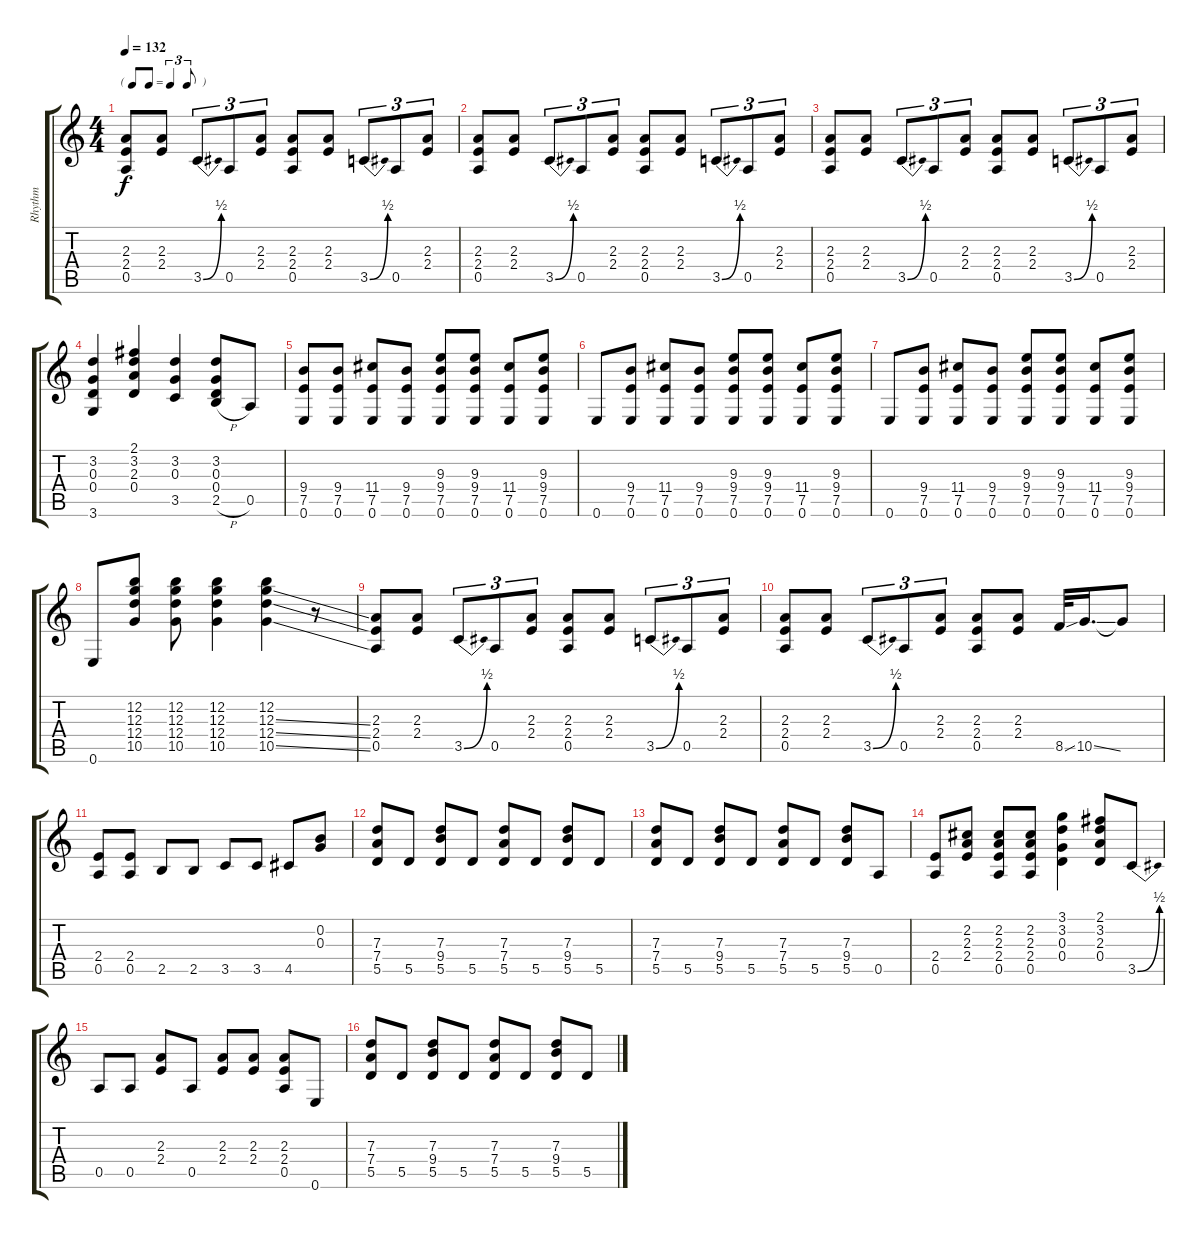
\track ("Rhythm" "Rhythm") {instrument overdrivenguitar}
\staff {score tabs}
\tuning (E4 B3 G3 D3 A2 E2) {hide}
\ts (4 4)
\tf triplet8th
\tempo 132
\clef g2
\ks c
(2.3 2.4 0.5).8{dy f} (2.3 2.4).8 3.5{be (bend 0 0 60 2)}.8{tu (3 2)} 0.5.8{tu (3 2)} (2.3 2.4).8{tu (3 2)} (2.3 2.4 0.5).8 (2.3 2.4).8 3.5{be (bend 0 0 60 2)}.8{tu (3 2)} 0.5.8{tu (3 2)} (2.3 2.4).8{tu (3 2)} |
(2.3 2.4 0.5).8 (2.3 2.4).8 3.5{be (bend 0 0 60 2)}.8{tu (3 2)} 0.5.8{tu (3 2)} (2.3 2.4).8{tu (3 2)} (2.3 2.4 0.5).8 (2.3 2.4).8 3.5{be (bend 0 0 60 2)}.8{tu (3 2)} 0.5.8{tu (3 2)} (2.3 2.4).8{tu (3 2)} |
(2.3 2.4 0.5).8 (2.3 2.4).8 3.5{be (bend 0 0 60 2)}.8{tu (3 2)} 0.5.8{tu (3 2)} (2.3 2.4).8{tu (3 2)} (2.3 2.4 0.5).8 (2.3 2.4).8 3.5{be (bend 0 0 60 2)}.8{tu (3 2)} 0.5.8{tu (3 2)} (2.3 2.4).8{tu (3 2)} |
(3.2 0.3 0.4 3.6).4 (2.1 3.2 2.3 0.4).4 (3.2 0.3 3.5).4 (3.2 0.3 0.4 2.5{h}).8 0.5.8 |
(9.4 7.5 0.6).8 (9.4 7.5 0.6).8 (11.4 7.5 0.6).8 (9.4 7.5 0.6).8 (9.3 9.4 7.5 0.6).8 (9.3 9.4 7.5 0.6).8 (11.4 7.5 0.6).8 (9.3 9.4 7.5 0.6).8 |
0.6.8 (9.4 7.5 0.6).8 (11.4 7.5 0.6).8 (9.4 7.5 0.6).8 (9.3 9.4 7.5 0.6).8 (9.3 9.4 7.5 0.6).8 (11.4 7.5 0.6).8 (9.3 9.4 7.5 0.6).8 |
0.6.8 (9.4 7.5 0.6).8 (11.4 7.5 0.6).8 (9.4 7.5 0.6).8 (9.3 9.4 7.5 0.6).8 (9.3 9.4 7.5 0.6).8 (11.4 7.5 0.6).8 (9.3 9.4 7.5 0.6).8 |
0.6.8 (12.2 12.3 12.4 10.5).8 (12.2 12.3 12.4 10.5).8 (12.2 12.3 12.4 10.5).4 (12.2 12.3{ss} 12.4{ss} 10.5{ss}).4 r.8 |
(2.3 2.4 0.5).8 (2.3 2.4).8 3.5{be (bend 0 0 60 2)}.8{tu (3 2)} 0.5.8{tu (3 2)} (2.3 2.4).8{tu (3 2)} (2.3 2.4 0.5).8 (2.3 2.4).8 3.5{be (bend 0 0 60 2)}.8{tu (3 2)} 0.5.8{tu (3 2)} (2.3 2.4).8{tu (3 2)} |
(2.3 2.4 0.5).8 (2.3 2.4).8 3.5{be (bend 0 0 60 2)}.8{tu (3 2)} 0.5.8{tu (3 2)} (2.3 2.4).8{tu (3 2)} (2.3 2.4 0.5).8 (2.3 2.4).8 8.5{ss}.32 10.5{ss}.16{d} 10.5{t}.8 |
(2.4 0.5).8 (2.4 0.5).8 2.5.8 2.5.8 3.5.8 3.5.8 4.5.8 (0.2 0.3).8 |
(7.3 7.4 5.5).8 5.5.8 (7.3 9.4 5.5).8 5.5.8 (7.3 7.4 5.5).8 5.5.8 (7.3 9.4 5.5).8 5.5.8 |
(7.3 7.4 5.5).8 5.5.8 (7.3 9.4 5.5).8 5.5.8 (7.3 7.4 5.5).8 5.5.8 (7.3 9.4 5.5).8 0.5.8 |
(2.4 0.5).8 (2.2 2.3 2.4).8 (2.2 2.3 2.4 0.5).8 (2.2 2.3 2.4 0.5).8 (3.1 3.2 0.3 0.4).4 (2.1 3.2 2.3 0.4).8 3.5{be (bend 0 0 60 2)}.8 |
0.5.8 0.5.8 (2.3 2.4).8 0.5.8 (2.3 2.4).8 (2.3 2.4).8 (2.3 2.4 0.5).8 0.6.8 |
(7.3 7.4 5.5).8 5.5.8 (7.3 9.4 5.5).8 5.5.8 (7.3 7.4 5.5).8 5.5.8 (7.3 9.4 5.5).8 5.5.8
